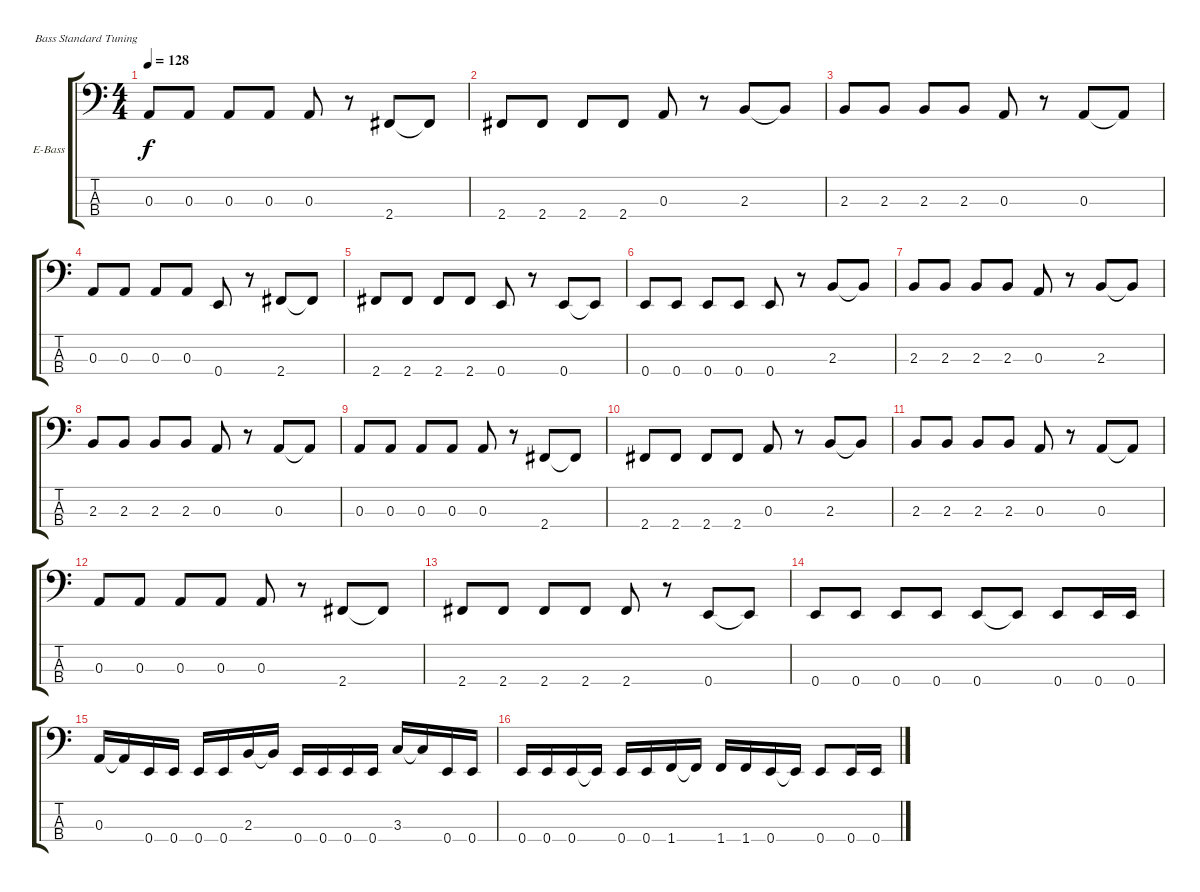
\defaultSystemsLayout 4
\bracketExtendMode groupsimilarinstruments
\firstSystemTrackNameOrientation horizontal
\otherSystemsTrackNameOrientation horizontal
\track ("Electric Bass" "E-Bass") {instrument electricbassfinger}
\staff {score tabs}
\tuning (G2 D2 A1 E1)
\ts (4 4)
\tempo 128
\clef f4
\ks c
0.3.8{dy f} 0.3.8 0.3.8 0.3.8 0.3.8 r.8 2.4.8 2.4{t}.8 |
2.4.8 2.4.8 2.4.8 2.4.8 0.3.8 r.8 2.3.8 2.3{t}.8 |
2.3.8 2.3.8 2.3.8 2.3.8 0.3.8 r.8 0.3.8 0.3{t}.8 |
0.3.8 0.3.8 0.3.8 0.3.8 0.4.8 r.8 2.4.8 2.4{t}.8 |
2.4.8 2.4.8 2.4.8 2.4.8 0.4.8 r.8 0.4.8 0.4{t}.8 |
0.4.8 0.4.8 0.4.8 0.4.8 0.4.8 r.8 2.3.8 2.3{t}.8 |
2.3.8 2.3.8 2.3.8 2.3.8 0.3.8 r.8 2.3.8 2.3{t}.8 |
2.3.8 2.3.8 2.3.8 2.3.8 0.3.8 r.8 0.3.8 0.3{t}.8 |
0.3.8 0.3.8 0.3.8 0.3.8 0.3.8 r.8 2.4.8 2.4{t}.8 |
2.4.8 2.4.8 2.4.8 2.4.8 0.3.8 r.8 2.3.8 2.3{t}.8 |
2.3.8 2.3.8 2.3.8 2.3.8 0.3.8 r.8 0.3.8 0.3{t}.8 |
0.3.8 0.3.8 0.3.8 0.3.8 0.3.8 r.8 2.4.8 2.4{t}.8 |
2.4.8 2.4.8 2.4.8 2.4.8 2.4.8 r.8 0.4.8 0.4{t}.8 |
0.4.8 0.4.8 0.4.8 0.4.8 0.4.8 0.4{t}.8 0.4.8 0.4.16 0.4.16 |
0.3.16 0.3{t}.16 0.4.16 0.4.16 0.4.16 0.4.16 2.3.16 2.3{t}.16 0.4.16 0.4.16 0.4.16 0.4.16 3.3.16 3.3{t}.16 0.4.16 0.4.16 |
0.4.16 0.4.16 0.4.16 0.4{t}.16 0.4.16 0.4.16 1.4.16 1.4{t}.16 1.4.16 1.4.16 0.4.16 0.4{t}.16 0.4.8 0.4.16 0.4.16
